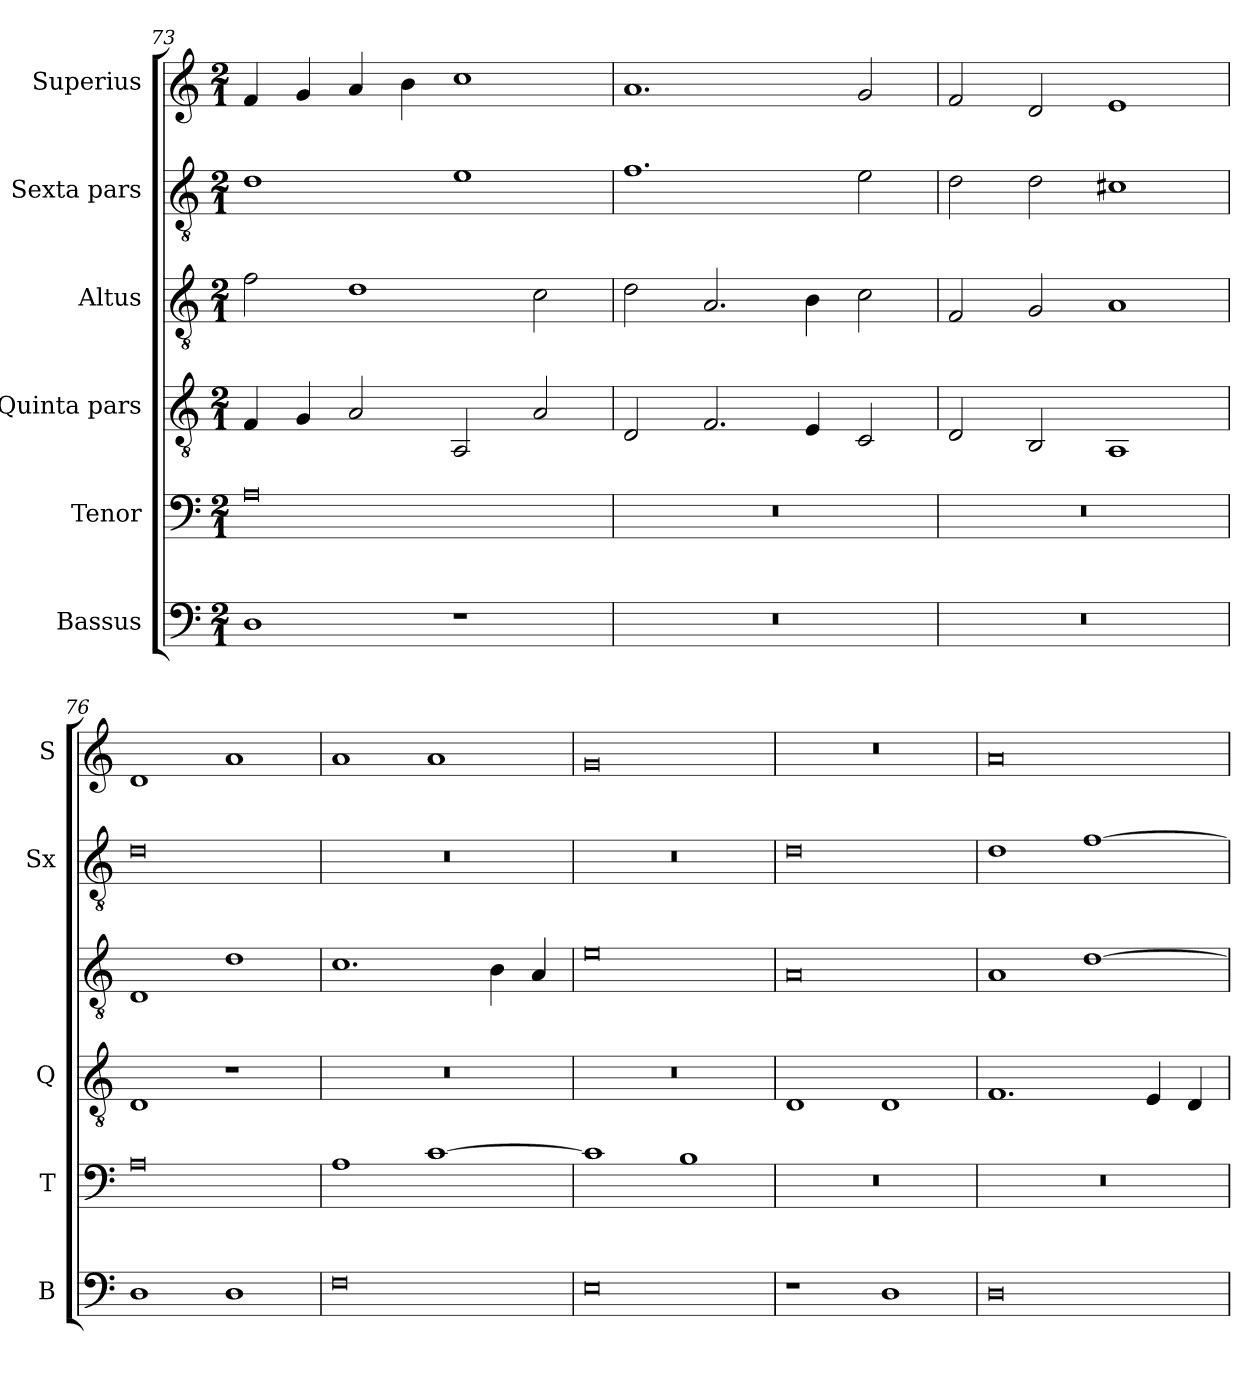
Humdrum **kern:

**kern	**kern	**kern	**kern	**kern	**kern
*part6	*part5	*part4	*part3	*part2	*part1
*staff6	*staff5	*staff4	*staff3	*staff2	*staff1
*I"Bassus	*I"Tenor	*I"Quinta pars	*I"Altus	*I"Sexta pars	*I"Superius
*I'B	*I'T	*I'Q	*	*I'Sx	*I'S
*clefF4	*clefF4	*clefGv2	*clefGv2	*clefGv2	*clefG2
*k[]	*k[]	*k[]	*k[]	*k[]	*k[]
*M2/1	*M2/1	*M2/1	*M2/1	*M2/1	*M2/1
=73	=73	=73	=73	=73	=73
1D	0A	4F/	2f\	1d	4f/
.	.	4G/	.	.	4g/
.	.	2A/	1d	.	4a/
.	.	.	.	.	4b\
1r	.	2AA/	.	1e	1cc
.	.	2A/	2c\	.	.
=74	=74	=74	=74	=74	=74
0r	0r	2D/	2d\	1.f	1.a
.	.	2.F/	2.A/	.	.
.	.	4E/	4B\	.	.
.	.	2C/	2c\	2e\	2g/
=75	=75	=75	=75	=75	=75
0r	0r	2D/	2F/	2d\	2f/
.	.	2BB/	2G/	2d\	2d/
.	.	1AA	1A	1c#X	1e
=76	=76	=76	=76	=76	=76
1D	0A	1D	1D	0d	1d
1D	.	1r	1d	.	1a
=77	=77	=77	=77	=77	=77
0F	1A	0r	1.c	0r	1a
.	[1c	.	.	.	1a
.	.	.	4B\	.	.
.	.	.	4A/	.	.
=78	=78	=78	=78	=78	=78
0E	1c]	0r	0e	0r	0g
.	1B	.	.	.	.
=79	=79	=79	=79	=79	=79
1r	0r	1D	0A	0d	0r
1D	.	1D	.	.	.
=80	=80	=80	=80	=80	=80
0D	0r	1.F	1A	1d	0a
.	.	.	[1d	[1f	.
.	.	4E/	.	.	.
.	.	4D/	.	.	.
=	=	=	=	=	=
*-	*-	*-	*-	*-	*-
